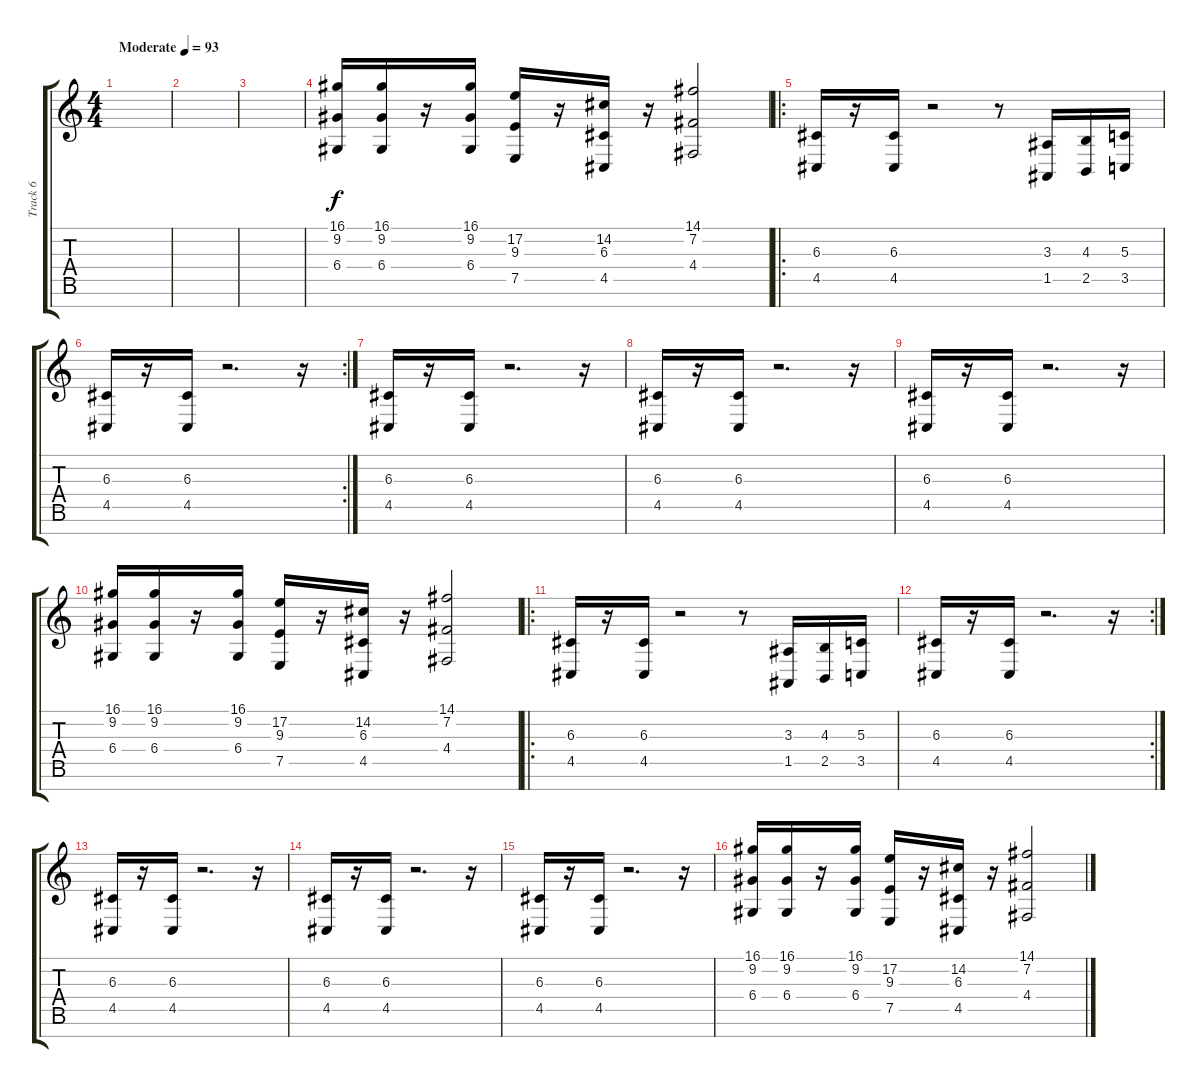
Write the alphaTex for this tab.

\track ("Track 6" "Track 6") {instrument synthbrass2}
\staff {score tabs}
\tuning (E4 B3 G3 D3 A2 E2 B1) {hide}
\ts (4 4)
\tempo (93 "Moderate")
\clef g2
\ks c
|
|
|
(16.1 9.2 6.4).16 (16.1 9.2 6.4).16 r.16 (16.1 9.2 6.4).16 (17.2 9.3 7.5).16 r.16 (14.2 6.3 4.5).16 r.16 (14.1 7.2 4.4).2 |
\ro
(6.3 4.5).16 r.16 (6.3 4.5).16 r.2 r.8 (3.3 1.5).16 (4.3 2.5).16 (5.3 3.5).16 |
\rc 2
(6.3 4.5).16 r.16 (6.3 4.5).16 r.2{d} r.16 |
(6.3 4.5).16 r.16 (6.3 4.5).16 r.2{d} r.16 |
(6.3 4.5).16 r.16 (6.3 4.5).16 r.2{d} r.16 |
(6.3 4.5).16 r.16 (6.3 4.5).16 r.2{d} r.16 |
(16.1 9.2 6.4).16 (16.1 9.2 6.4).16 r.16 (16.1 9.2 6.4).16 (17.2 9.3 7.5).16 r.16 (14.2 6.3 4.5).16 r.16 (14.1 7.2 4.4).2 |
\ro
(6.3 4.5).16 r.16 (6.3 4.5).16 r.2 r.8 (3.3 1.5).16 (4.3 2.5).16 (5.3 3.5).16 |
\rc 2
(6.3 4.5).16 r.16 (6.3 4.5).16 r.2{d} r.16 |
(6.3 4.5).16 r.16 (6.3 4.5).16 r.2{d} r.16 |
(6.3 4.5).16 r.16 (6.3 4.5).16 r.2{d} r.16 |
(6.3 4.5).16 r.16 (6.3 4.5).16 r.2{d} r.16 |
(16.1 9.2 6.4).16 (16.1 9.2 6.4).16 r.16 (16.1 9.2 6.4).16 (17.2 9.3 7.5).16 r.16 (14.2 6.3 4.5).16 r.16 (14.1 7.2 4.4).2
